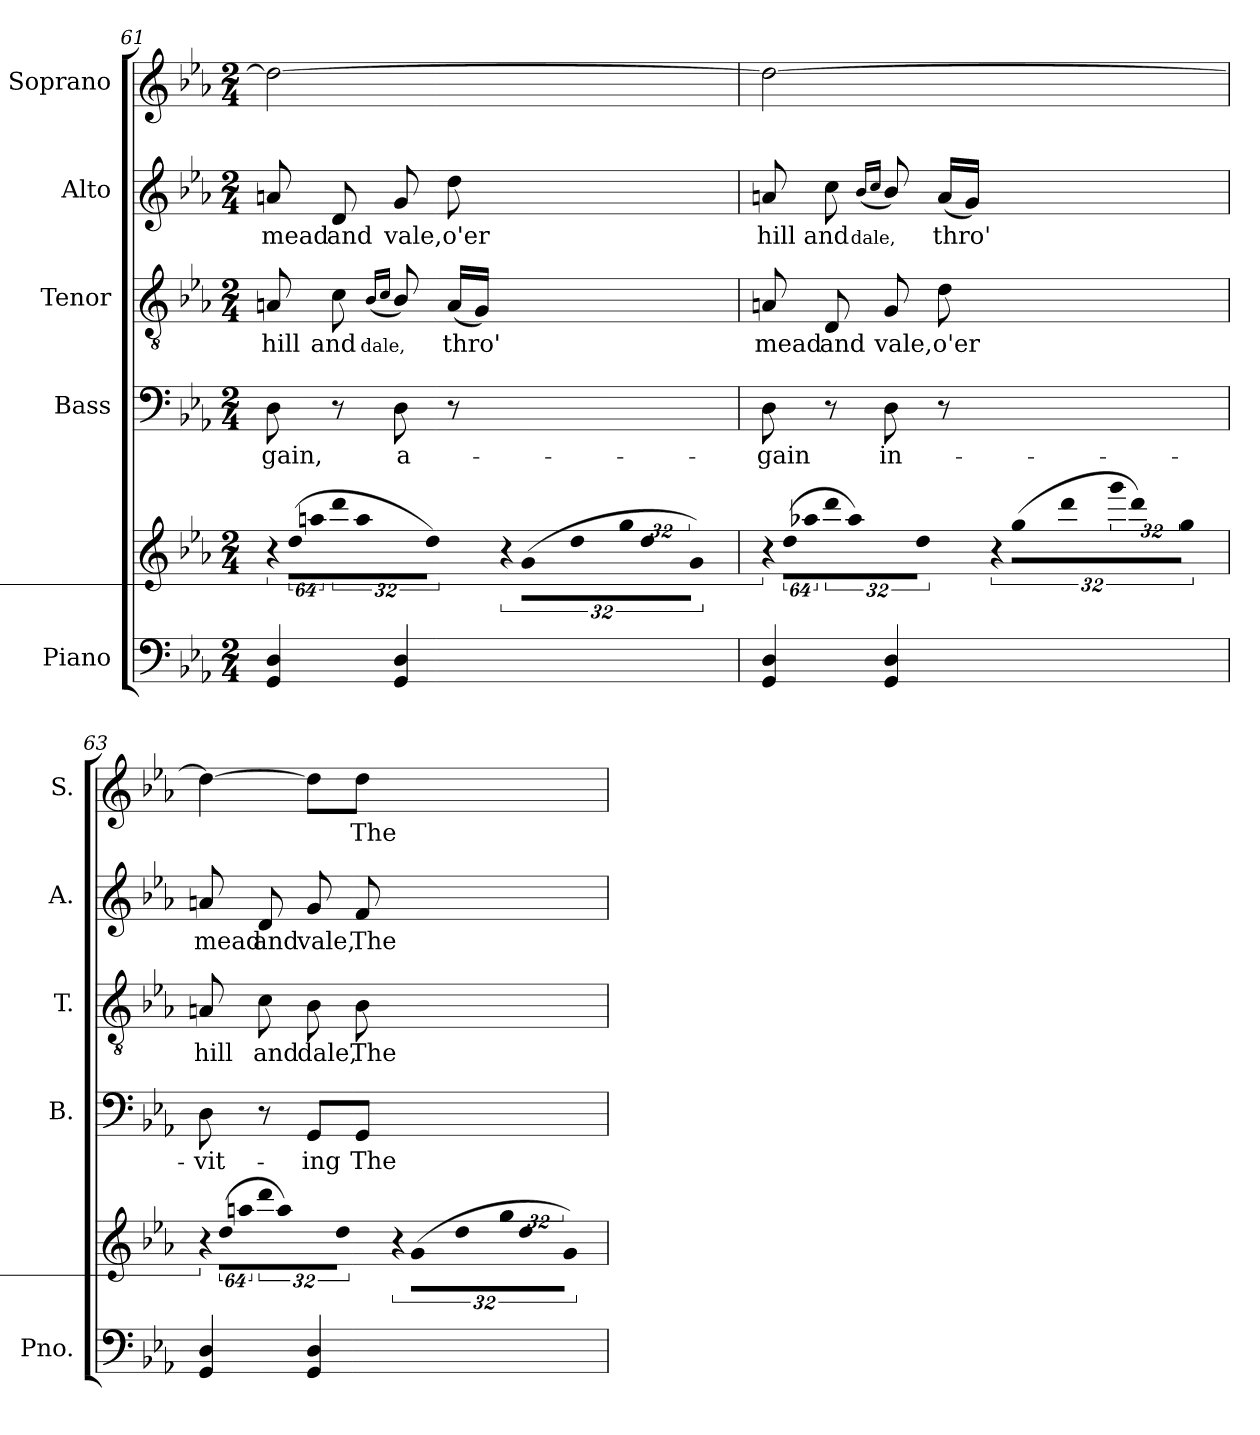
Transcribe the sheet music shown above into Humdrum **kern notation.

**kern	**kern	**kern	**text	**kern	**text	**kern	**text	**kern	**text
*part5	*part5	*part4	*part4	*part3	*part3	*part2	*part2	*part1	*part1
*staff6	*staff5	*staff4	*staff4	*staff3	*staff3	*staff2	*staff2	*staff1	*staff1
*I"Piano	*	*I"Bass	*	*I"Tenor	*	*I"Alto	*	*I"Soprano	*
*I'Pno.	*	*I'B.	*	*I'T.	*	*I'A.	*	*I'S.	*
*clefF4	*clefG2	*clefF4	*	*clefGv2	*	*clefG2	*	*clefG2	*
*	*	*	*	*ITrd7c12	*	*	*	*	*
*k[b-e-a-]	*k[b-e-a-]	*k[b-e-a-]	*	*k[b-e-a-]	*	*k[b-e-a-]	*	*k[b-e-a-]	*
*E-:	*E-:	*E-:	*	*E-:	*	*E-:	*	*E-:	*
*M2/4	*M2/4	*M2/4	*	*M2/4	*	*M2/4	*	*M2/4	*
=61	=61	=61	=61	=61	=61	=61	=61	=61	=61
!	!LO:N:vis=16	!	!	!	!	!	!	!	!
!	!	!	!LO:LY:b:color=#000000	!	!	!	!	!	!
!	!	!	!	!	!LO:LY:b:color=#000000	!	!	!	!
!	!	!	!	!	!	!	!LO:LY:b:color=#000000	!	!
4GGi/ 4Di	512%21r	8Di\	-gain,	8AAni/	hill	8ani/	mead	2ddi\_	.
!	!LO:N:vis=16	!	!	!	!	!	!	!	!
.	(1024%43ddi\LL	.	.	.	.	.	.	.	.
!	!LO:N:vis=16	!	!	!	!	!	!	!	!
.	1024%43aani\	.	.	.	.	.	.	.	.
!	!LO:N:vis=16	!	!	!	!	!	!	!	!
!	!	!	!	!	!LO:LY:b:color=#000000	!	!	!	!
!	!	!	!	!	!	!	!LO:LY:b:color=#000000	!	!
.	512%21dddi\	8r	.	8Ci\	and	8di/	and	.	.
!	!LO:N:vis=16	!	!	!	!	!	!	!	!
.	1024%43aai\	.	.	.	.	.	.	.	.
!	!LO:N:vis=16	!	!	!	!	!	!	!	!
.	1024%43ddi\JJ)	.	.	.	.	.	.	.	.
!	!	!	!	!	!LO:LY:b:color=#000000	!	!	!	!
.	.	.	.	(16qBB-i/LL	dale,	.	.	.	.
.	.	.	.	16qCi/JJ	.	.	.	.	.
!	!LO:N:vis=16	!	!	!	!	!	!	!	!
!	!	!	!LO:LY:b:color=#000000	!	!	!	!	!	!
!	!	!	!	!	!	!	!LO:LY:b:color=#000000	!	!
4GGi/ 4Di	512%21r	8Di\	a-	8BB-i/)	.	8gi/	vale,	.	.
!	!LO:N:vis=16	!	!	!	!	!	!	!	!
.	(1024%43gi\LL	.	.	.	.	.	.	.	.
!	!LO:N:vis=16	!	!	!	!	!	!	!	!
.	1024%43ddi\	.	.	.	.	.	.	.	.
!	!LO:N:vis=16	!	!	!	!	!	!	!	!
!	!	!	!	!	!LO:LY:b:color=#000000	!	!	!	!
!	!	!	!	!	!	!	!LO:LY:b:color=#000000	!	!
.	512%21ggi\	8r	.	(16AAi/LL	thro'	8ddi\	o'er	.	.
!	!LO:N:vis=16	!	!	!	!	!	!	!	!
.	1024%43ddi\	.	.	.	.	.	.	.	.
.	.	.	.	16GGi/JJ)	.	.	.	.	.
!	!LO:N:vis=16	!	!	!	!	!	!	!	!
.	1024%43gi\JJ)	.	.	.	.	.	.	.	.
=62	=62	=62	=62	=62	=62	=62	=62	=62	=62
!	!LO:N:vis=16	!	!	!	!	!	!	!	!
!	!	!	!LO:LY:b:color=#000000	!	!	!	!	!	!
!	!	!	!	!	!LO:LY:b:color=#000000	!	!	!	!
!	!	!	!	!	!	!	!LO:LY:b:color=#000000	!	!
4GGi/ 4Di	512%21r	8Di\	-gain	8AAni/	mead	8ani/	hill	2ddi\_	.
!	!LO:N:vis=16	!	!	!	!	!	!	!	!
.	(1024%43ddi\LL	.	.	.	.	.	.	.	.
!	!LO:N:vis=16	!	!	!	!	!	!	!	!
.	1024%43aa-Xi\	.	.	.	.	.	.	.	.
!	!LO:N:vis=16	!	!	!	!	!	!	!	!
!	!	!	!	!	!LO:LY:b:color=#000000	!	!	!	!
!	!	!	!	!	!	!	!LO:LY:b:color=#000000	!	!
.	512%21dddi\	8r	.	8DDi/	and	8cci\	and	.	.
!	!LO:N:vis=16	!	!	!	!	!	!	!	!
.	1024%43aa-i\)	.	.	.	.	.	.	.	.
!	!LO:N:vis=16	!	!	!	!	!	!	!	!
.	1024%43ddi\JJ	.	.	.	.	.	.	.	.
!	!	!	!	!	!	!	!LO:LY:b:color=#000000	!	!
.	.	.	.	.	.	(16qb-i/LL	dale,	.	.
.	.	.	.	.	.	16qcci/JJ	.	.	.
!	!LO:N:vis=16	!	!	!	!	!	!	!	!
!	!	!	!LO:LY:b:color=#000000	!	!	!	!	!	!
!	!	!	!	!	!LO:LY:b:color=#000000	!	!	!	!
4GGi/ 4Di	512%21r	8Di\	in-	8GGi/	vale,	8b-i/)	.	.	.
!	!LO:N:vis=16	!	!	!	!	!	!	!	!
.	(1024%43ggi\LL	.	.	.	.	.	.	.	.
!	!LO:N:vis=16	!	!	!	!	!	!	!	!
.	1024%43dddi\	.	.	.	.	.	.	.	.
!	!LO:N:vis=16	!	!	!	!	!	!	!	!
!	!	!	!	!	!LO:LY:b:color=#000000	!	!	!	!
!	!	!	!	!	!	!	!LO:LY:b:color=#000000	!	!
.	512%21gggi\	8r	.	8Di\	o'er	(16ai/LL	thro'	.	.
!	!LO:N:vis=16	!	!	!	!	!	!	!	!
.	1024%43dddi\)	.	.	.	.	.	.	.	.
.	.	.	.	.	.	16gi/JJ)	.	.	.
!	!LO:N:vis=16	!	!	!	!	!	!	!	!
.	1024%43ggi\JJ	.	.	.	.	.	.	.	.
=63	=63	=63	=63	=63	=63	=63	=63	=63	=63
!	!LO:N:vis=16	!	!	!	!	!	!	!	!
!	!	!	!LO:LY:b:color=#000000	!	!	!	!	!	!
!	!	!	!	!	!LO:LY:b:color=#000000	!	!	!	!
!	!	!	!	!	!	!	!LO:LY:b:color=#000000	!	!
4GGi/ 4Di	512%21r	8Di\	-vit-	8AAni/	hill	8ani/	mead	4ddi\_	.
!	!LO:N:vis=16	!	!	!	!	!	!	!	!
.	(1024%43ddi\LL	.	.	.	.	.	.	.	.
!	!LO:N:vis=16	!	!	!	!	!	!	!	!
.	1024%43aani\	.	.	.	.	.	.	.	.
!	!LO:N:vis=16	!	!	!	!	!	!	!	!
!	!	!	!	!	!LO:LY:b:color=#000000	!	!	!	!
!	!	!	!	!	!	!	!LO:LY:b:color=#000000	!	!
.	512%21dddi\	8r	.	8Ci\	and	8di/	and	.	.
!	!LO:N:vis=16	!	!	!	!	!	!	!	!
.	1024%43aai\)	.	.	.	.	.	.	.	.
!	!LO:N:vis=16	!	!	!	!	!	!	!	!
.	1024%43ddi\JJ	.	.	.	.	.	.	.	.
!	!LO:N:vis=16	!	!	!	!	!	!	!	!
!	!	!	!LO:LY:b:color=#000000	!	!	!	!	!	!
!	!	!	!	!	!LO:LY:b:color=#000000	!	!	!	!
!	!	!	!	!	!	!	!LO:LY:b:color=#000000	!	!
4GGi/ 4Di	512%21r	8GGi/L	-ing	8BB-i\	dale,	8gi/	vale,	8ddi\L]	.
!	!LO:N:vis=16	!	!	!	!	!	!	!	!
.	(1024%43gi\LL	.	.	.	.	.	.	.	.
!	!LO:N:vis=16	!	!	!	!	!	!	!	!
.	1024%43ddi\	.	.	.	.	.	.	.	.
!	!LO:N:vis=16	!	!	!	!	!	!	!	!
!	!	!	!LO:LY:b:color=#000000	!	!	!	!	!	!
!	!	!	!	!	!LO:LY:b:color=#000000	!	!	!	!
!	!	!	!	!	!	!	!LO:LY:b:color=#000000	!	!
!	!	!	!	!	!	!	!	!	!LO:LY:b:color=#000000
.	512%21ggi\	8GGi/J	The	8BB-i\	The	8fi/	The	8ddi\J	The
!	!LO:N:vis=16	!	!	!	!	!	!	!	!
.	1024%43ddi\	.	.	.	.	.	.	.	.
!	!LO:N:vis=16	!	!	!	!	!	!	!	!
.	1024%43gi\JJ)	.	.	.	.	.	.	.	.
=	=	=	=	=	=	=	=	=	=
*-	*-	*-	*-	*-	*-	*-	*-	*-	*-
